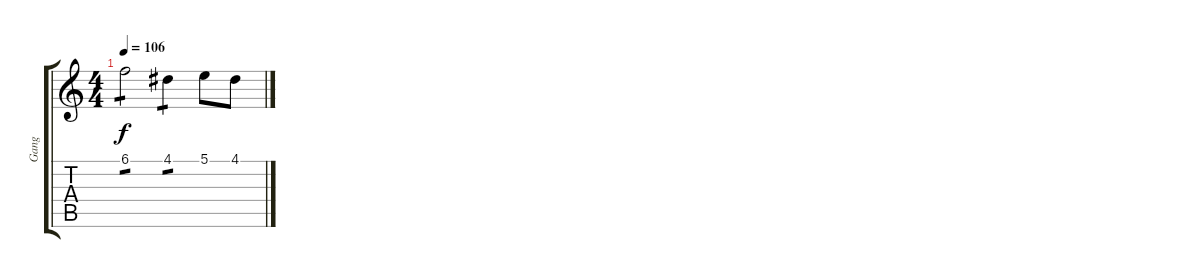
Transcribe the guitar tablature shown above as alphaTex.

\track ("Gang" "Gang") {instrument electricguitarmuted}
\staff {score tabs}
\tuning (B3 Gb3 D3 A2 E2 B1) {hide}
\ts (4 4)
\tempo 106
\clef g2
\ks c
6.1.2{tp 1 dy f} 4.1.4{tp 1} 5.1.8 4.1.8
